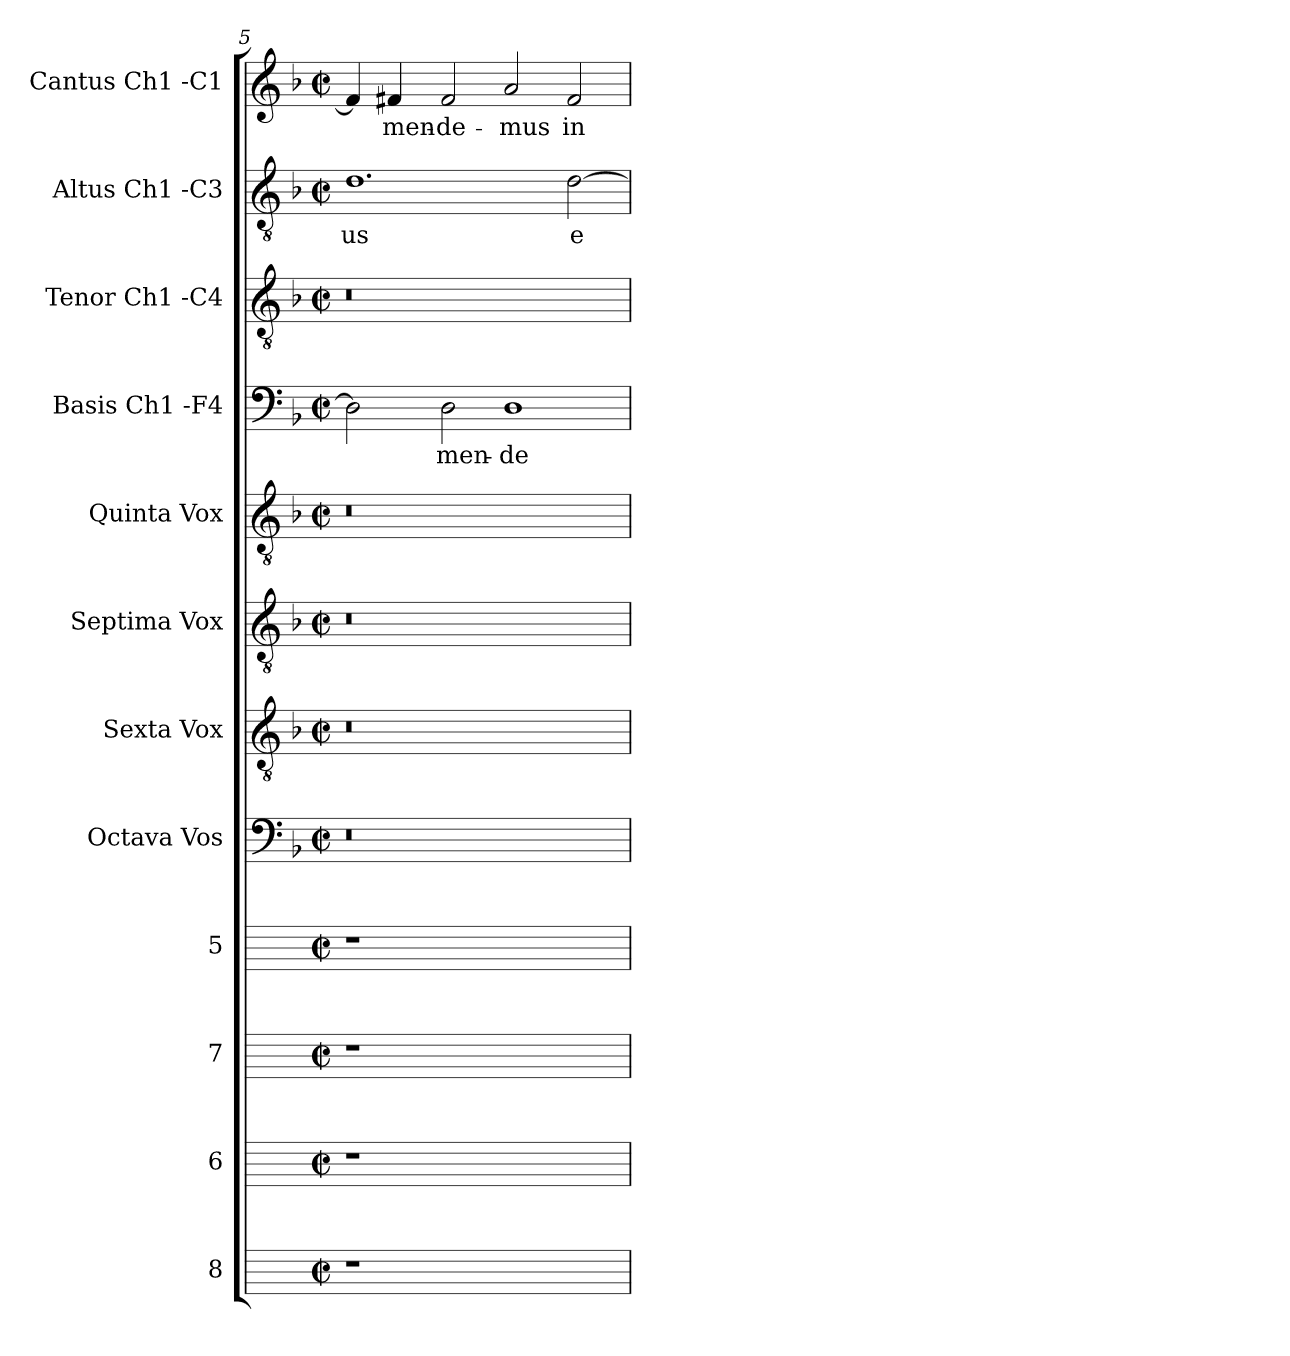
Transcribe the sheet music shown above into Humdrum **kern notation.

**kern	**kern	**kern	**kern	**kern	**kern	**kern	**kern	**kern	**text	**kern	**kern	**text	**kern	**text
*part12	*part11	*part10	*part9	*part8	*part7	*part6	*part5	*part4	*part4	*part3	*part2	*part2	*part1	*part1
*staff12	*staff11	*staff10	*staff9	*staff8	*staff7	*staff6	*staff5	*staff4	*staff4	*staff3	*staff2	*staff2	*staff1	*staff1
*I"8	*I"6	*I"7	*I"5	*I"Octava  Vos	*I"Sexta  Vox	*I"Septima  Vox	*I"Quinta  Vox	*I"Basis  Ch1 -F4	*	*I"Tenor  Ch1 -C4	*I"Altus  Ch1 -C3	*	*I"Cantus  Ch1 -C1	*
*	*	*	*	*	*	*	*	*I'B	*	*I'T	*I'A	*	*I'C	*
*	*	*	*	*clefF4	*clefGv2	*clefGv2	*clefGv2	*clefF4	*	*clefGv2	*clefGv2	*	*clefG2	*
*k[]	*k[]	*k[]	*k[]	*k[b-]	*k[b-]	*k[b-]	*k[b-]	*k[b-]	*	*k[b-]	*k[b-]	*	*k[b-]	*
*C:	*C:	*C:	*C:	*F:	*F:	*F:	*F:	*F:	*	*F:	*F:	*	*F:	*
*M2/2	*M2/2	*M2/2	*M2/2	*M2/2	*M2/2	*M2/2	*M2/2	*M2/2	*	*M2/2	*M2/2	*	*M2/2	*
*met(c|)	*met(c|)	*met(c|)	*met(c|)	*met(c|)	*met(c|)	*met(c|)	*met(c|)	*met(c|)	*	*met(c|)	*met(c|)	*	*met(c|)	*
=5	=5	=5	=5	=5	=5	=5	=5	=5	=5	=5	=5	=5	=5	=5
!	!	!	!	!	!	!	!	!	!LO:LY:b:cj	!	!	!LO:LY:b:cj	!	!LO:LY:b:cj
1r	1r	1r	1r	0r	0r	0r	0r	2D\]	--	0r	1.d	-us	4f#/]	--
!	!	!	!	!	!	!	!	!	!	!	!	!	!	!LO:LY:b:cj
.	.	.	.	.	.	.	.	.	.	.	.	.	4f#X/	-men-
!	!	!	!	!	!	!	!	!	!LO:LY:b:cj	!	!	!	!	!LO:LY:b:cj
.	.	.	.	.	.	.	.	2D\	-men-	.	.	.	2f#/	-de-
!	!	!	!	!	!	!	!	!	!LO:LY:b:cj	!	!	!	!	!LO:LY:b:cj
1ryy	1ryy	1ryy	1ryy	.	.	.	.	1D	-de-	.	.	.	2a/	-mus
!	!	!	!	!	!	!	!	!	!	!	!	!LO:LY:b:cj	!	!LO:LY:b:cj
.	.	.	.	.	.	.	.	.	.	.	[<2d\	e-	2f#/	in
=	=	=	=	=	=	=	=	=	=	=	=	=	=	=
*-	*-	*-	*-	*-	*-	*-	*-	*-	*-	*-	*-	*-	*-	*-
